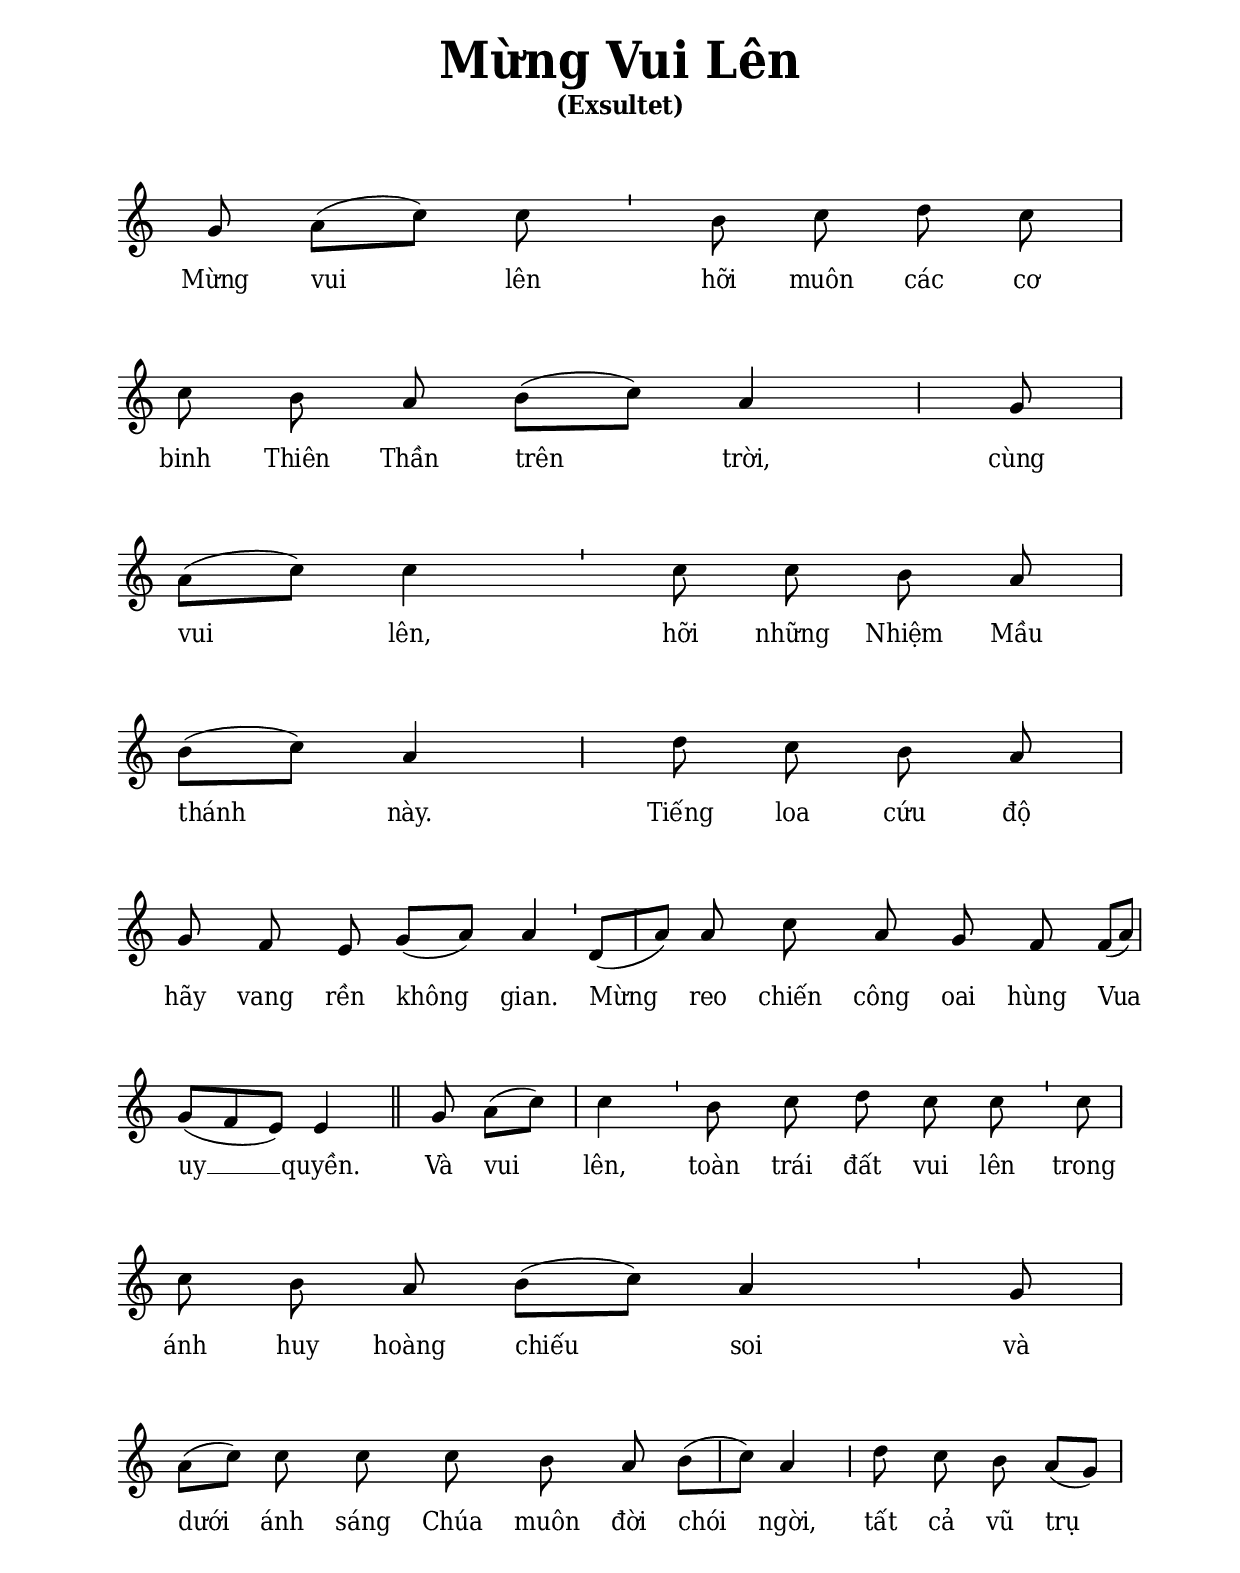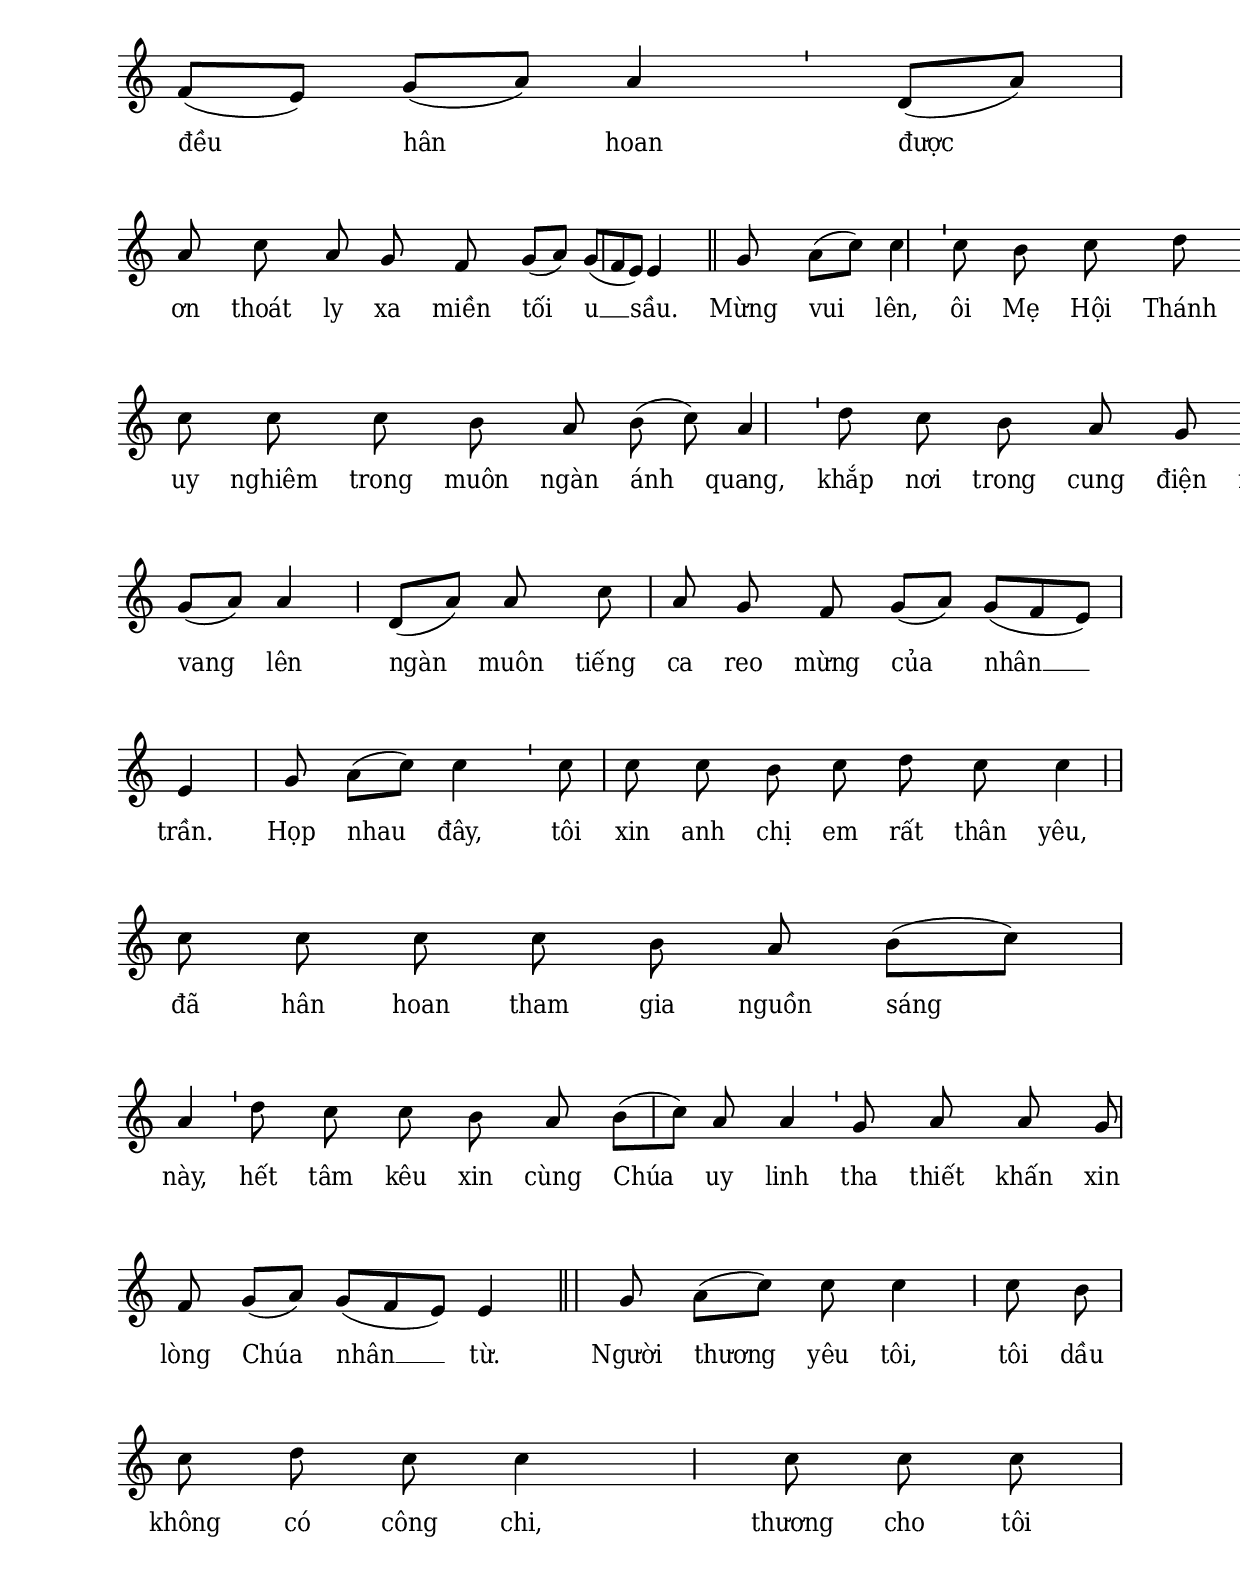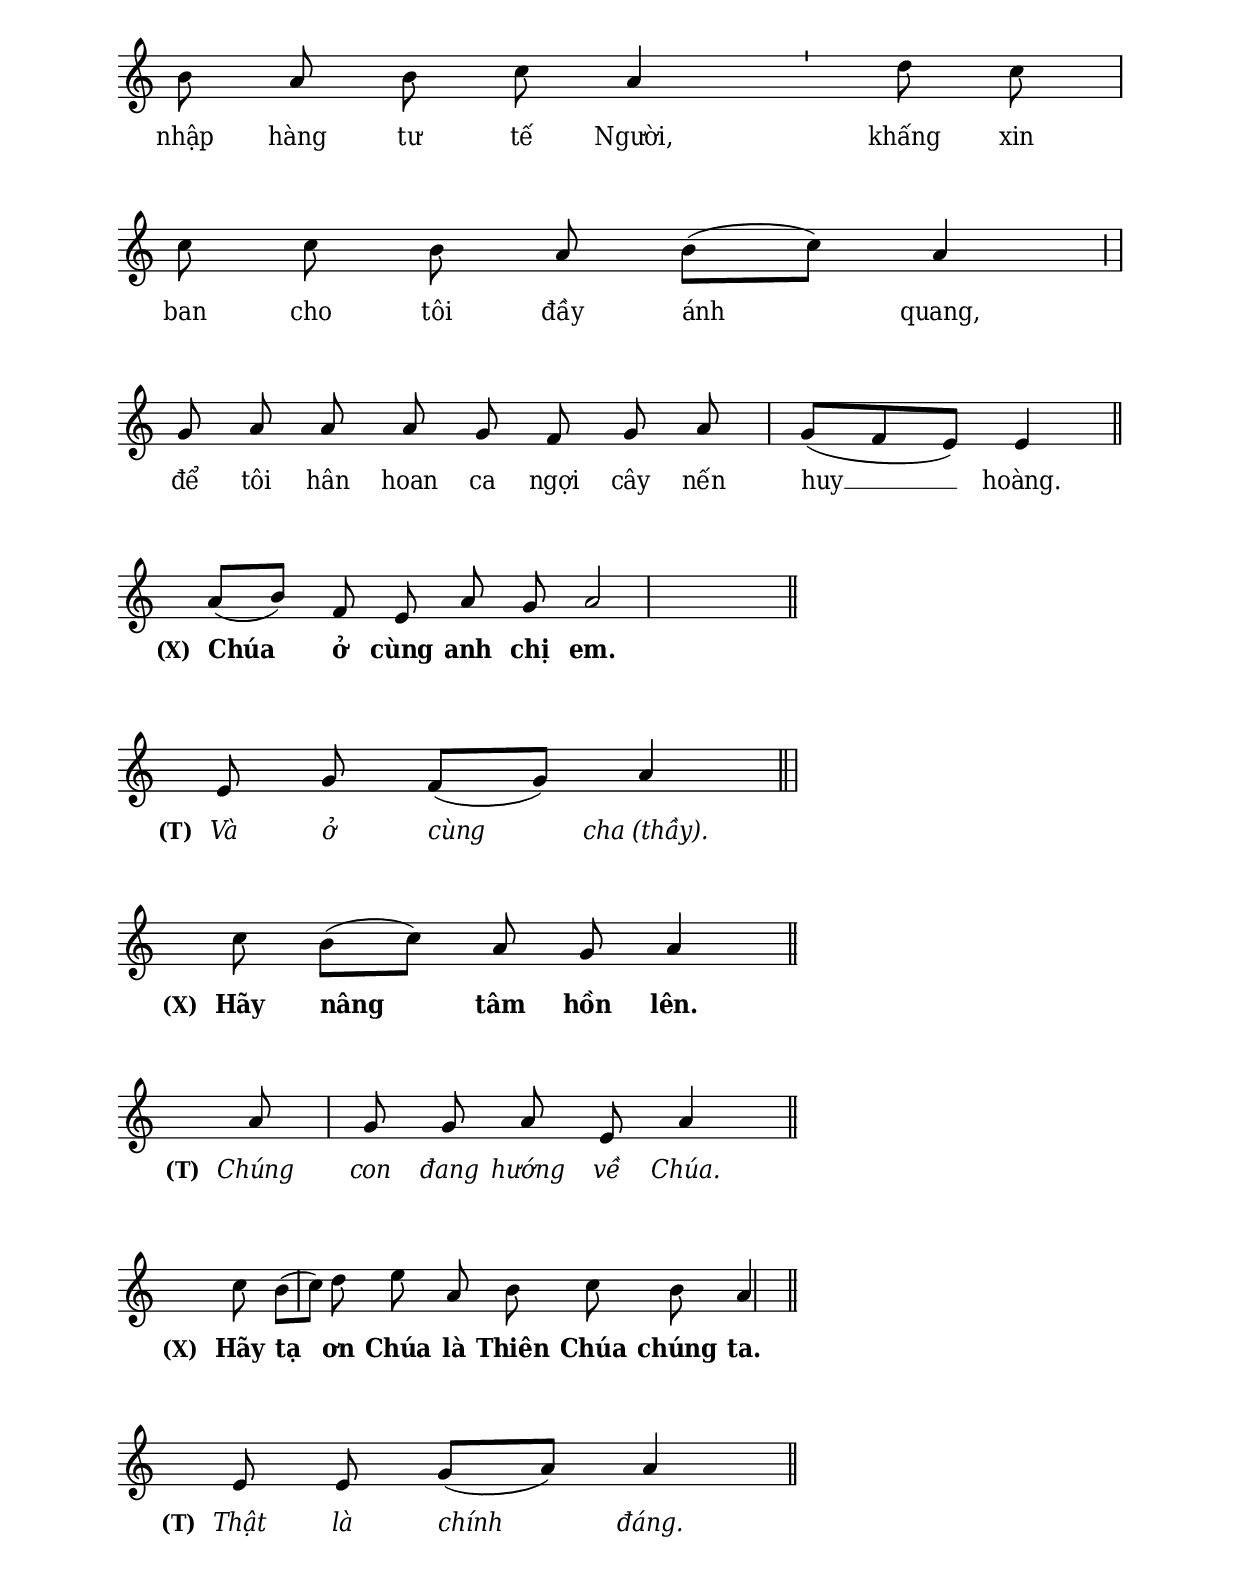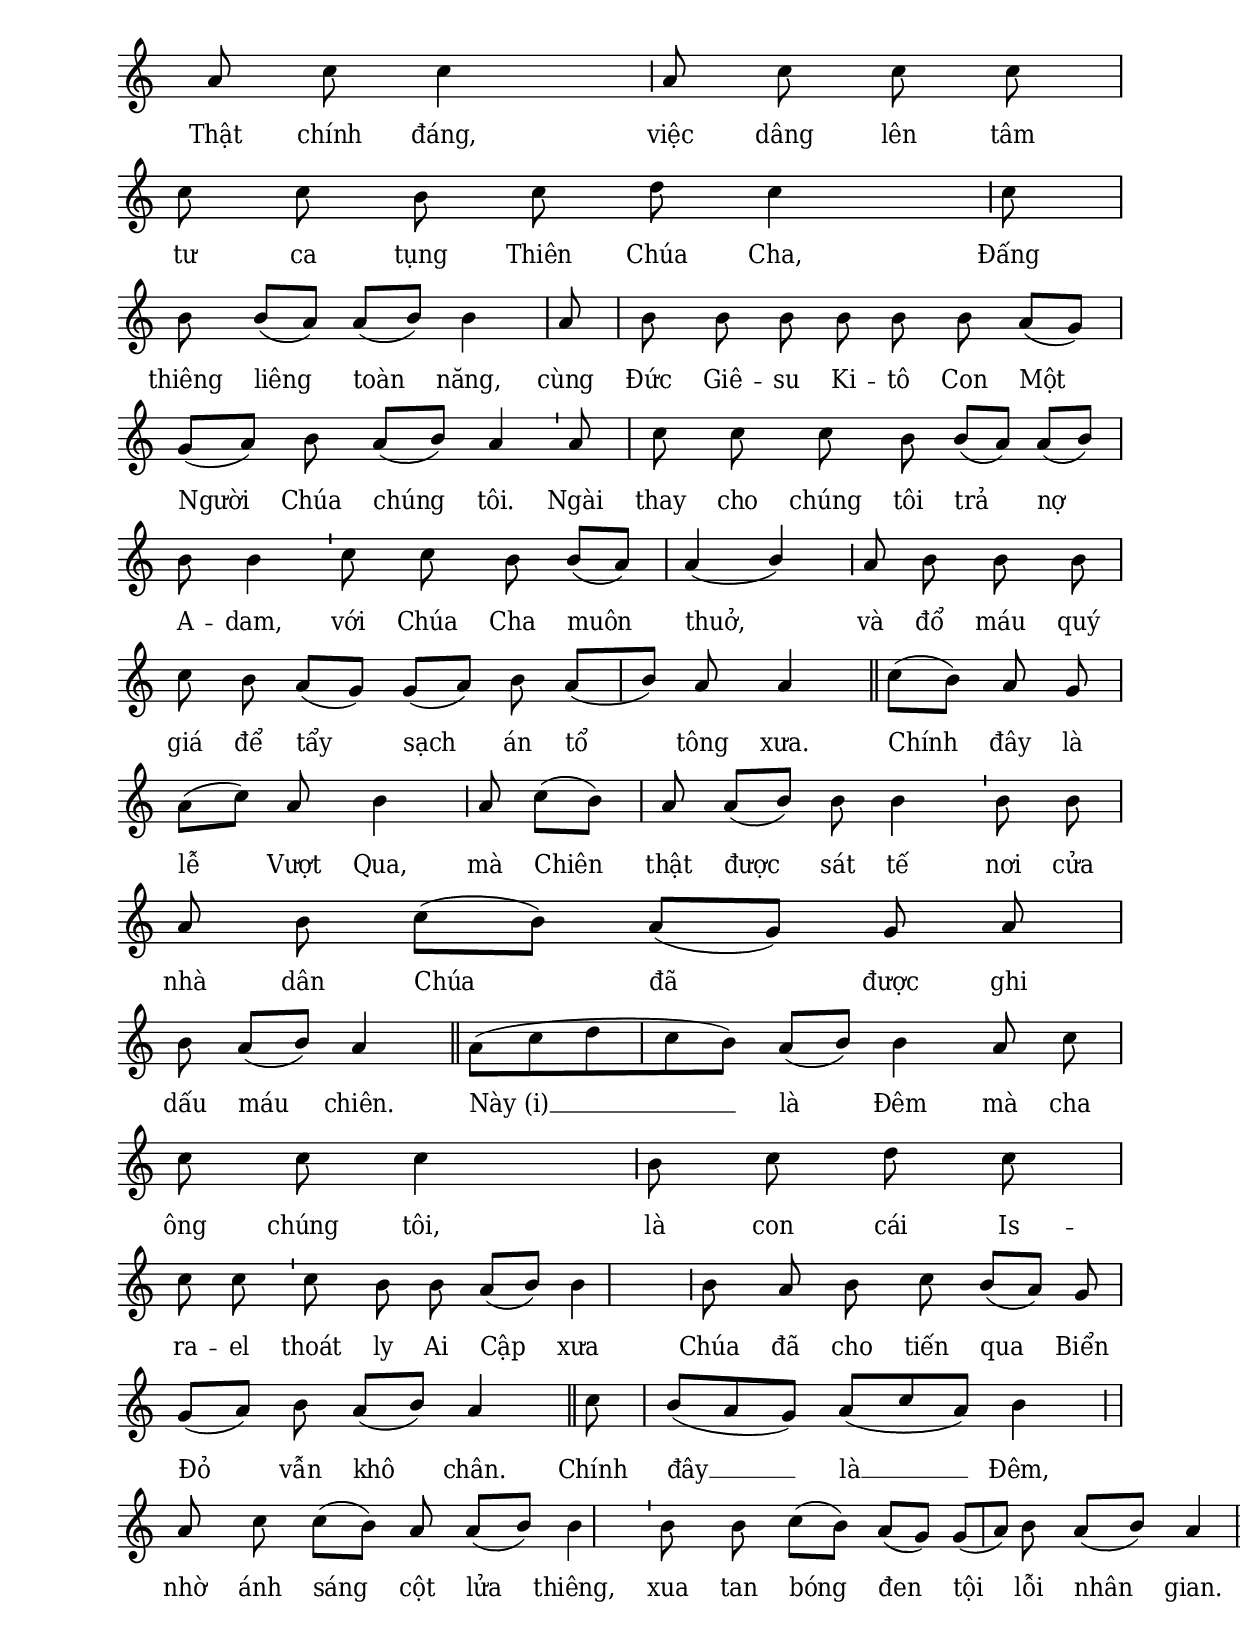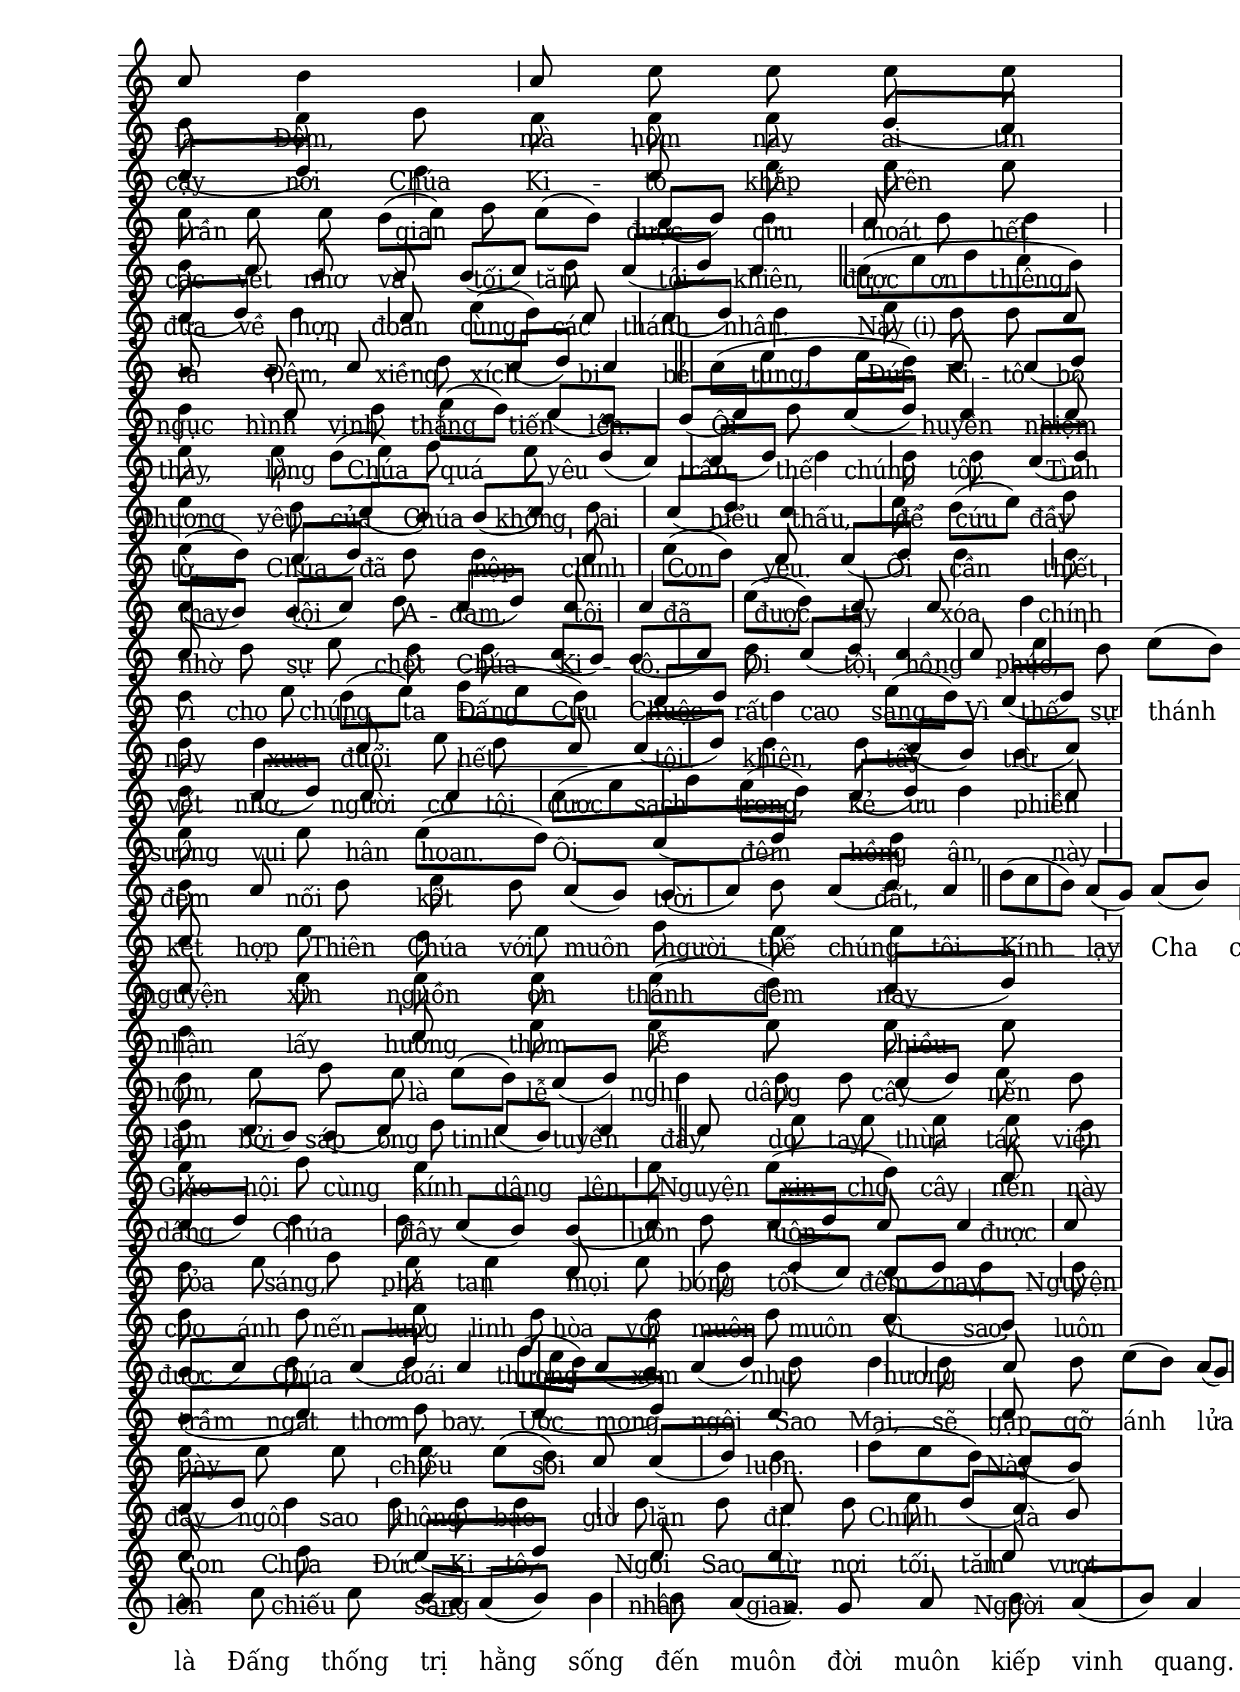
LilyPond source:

% Cài đặt chung
\version "2.22.1"
\include "english.ly"
%\include "gregorian.ly"

\header {
  title = \markup { \fontsize #3 "Mừng Vui Lên" }
  subtitle = "(Exsultet)"
  %composer = " "
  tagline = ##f
}

divisioMinima = {
  \once \override BreathingSign.stencil = #ly:breathing-sign::divisio-minima
  \once \override BreathingSign.minimum-X-extent = #'(-1.0 . 0.0)
  \once \override BreathingSign.minimum-Y-extent = #'(-2.5 . 2.5)
  \breathe
}
divisioMaior = {
  \once \override BreathingSign.stencil = #ly:breathing-sign::divisio-maior
  \once \override BreathingSign.Y-offset = #0
  \once \override BreathingSign.minimum-X-extent = #'(-1.0 . 0.0)
  \once \override BreathingSign.minimum-Y-extent = #'(-2.5 . 2.5)
  \breathe
}
divisioMaxima = {
  \once \override BreathingSign.stencil = #ly:breathing-sign::divisio-maxima
  \once \override BreathingSign.Y-offset = #0
  \once \override BreathingSign.minimum-X-extent = #'(-1.0 . 0.0)
  \once \override BreathingSign.minimum-Y-extent = #'(-2.5 . 2.5)
  \breathe
}
finalis = {
  \once \override BreathingSign.stencil = #ly:breathing-sign::finalis
  \once \override BreathingSign.Y-offset = #0
  \once \override BreathingSign.minimum-X-extent = #'(-1.0 . 0.0)
  \once \override BreathingSign.minimum-Y-extent = #'(-2.5 . 2.5)
  \breathe
}

% Nhạc điệp khúc
nhacDiepKhucMot = \relative c'' {
  \autoBeamOff
  g8 a ([c]) c \divisioMinima b c d c c b a b ([c]) a4 \divisioMaior
  g8 a ([c]) c4 \divisioMinima c8 c b a b ([c]) a4 \divisioMaior
  d8 c b a g f e g ([a]) a4 \divisioMinima
  d,8 ([a']) a c a g f f ([a]) g8 ([f e]) e4 \finalis
  g8 a ([c]) c4 \divisioMinima b8 c d c c \divisioMinima
  c c b a b ([c]) a4 \divisioMinima
  g8 a ([c]) c c c b a b ([c]) a4 \divisioMaior
  d8 c b a ([g]) f ([e]) g ([a]) a4 \divisioMinima
  d,8 ([a']) a c a g f g ([a]) g ([f e]) e4 \finalis
  g8 a ([c]) c4 \divisioMinima c8 b c d c c4 \divisioMinima
  c8 c c b a b (c) a4 \divisioMinima
  d8 c b a g f e g ([a]) a4 \divisioMaior
  d,8 ([a']) a c a g f g ([a]) g ([f e]) e4 \divisioMaxima
  g8 a ([c]) c4 \divisioMinima c8 c c b c d c c4 \divisioMaior
  c8 c c c b a b ([c]) a4 \divisioMinima
  d8 c c b a b ([c]) a a4 \divisioMinima
  g8 a a g f g ([a]) g ([f e]) e4 \finalis
  g8 a ([c]) c c4 \divisioMaior
  c8 b c d c c4 \divisioMaior
  c8 c c b a b c a4 \divisioMinima
  d8 c c c b a b ([c]) a4 \divisioMaior
  g8 a a a g f g a g ([f e]) e4 \finalis \break
}

nhacDiepKhucHai = \relative c'' {
  \autoBeamOff
  a8 _([b]) f e a g a2 \finalis \break
  <>^\markup { \halign #30 " " }
  e8 g f ([g]) a4 \finalis \break
  <>^\markup { \halign #35 " " }
  c8 b ([c]) a g a4 \finalis \break
  <>^\markup { \halign #40 " " }
  a8 g g a e a4 \finalis \break
  <>^\markup { \halign #35 " " }
  c8 b ([c]) d e a, b c b a4 \finalis \break \noPageBreak
  <>^\markup { \halign #35 " " }
  e8 e g ([a]) a4 \finalis \break \pageBreak
}

nhacDiepKhucBa = \relative c'' {
  \autoBeamOff
  a8 c c4 \divisioMaior
  a8 c c c c c b c d c4 \divisioMaior
  c8 b b ([a]) a ([b]) b4 \divisioMaxima
  a8 b b b b b b a ([g]) g ([a]) b a ([b]) a4 \divisioMinima
  a8 c c c b b ([a]) a ([b]) b b4 \divisioMinima
  c8 c b b ([a]) a4 (\once \stemUp b) \divisioMaior
  a8 b b b c b a ([g]) g ([a]) b a ([b]) a a4 \finalis
  c8 ([b]) a g a ([c]) a b4 \divisioMaior
  a8 c ([b]) a a ([b]) b b4 \divisioMinima
  b8 b a b c ([b]) a ([g]) g a b a ([b]) a4 \finalis
  a8 ([c d c b]) a ([b]) b4 a8 c c c c4 \divisioMaior
  b8 c d c c c \divisioMinima
  c b b a ([b]) b4 \divisioMaior
  b8 a b c b ([a]) g g ([a]) b a ([b]) a4 \finalis
  c8 b ([a g]) a ([c a]) b4 \divisioMaior
  a8 c c ([b]) a a ([b]) b4 \divisioMinima
  b8 b c ([b]) a ([g]) g ([a]) b a ([b]) a4 \finalis
  c8 ([b]) a b4 \divisioMaior
  a8 c c c c b c d c c c b ([a]) a ([b]) b4 \divisioMinima
  a8 c c c c c c b ([c]) d c ([b]) a ([b]) b4 \divisioMaior
  a8 b b4 \divisioMaior
  b8 a g g g ([a]) b a ([b]) a4 \finalis
  a8 ([c d c b]) a ([b]) b4 \divisioMaior
  a8 c ([b]) a a ([b]) b4 \divisioMinima
  c8 b b a g g \divisioMinima
  a b a ([b]) a4 \finalis
  a8 ([c d c b]) a a ([b]) b4 \divisioMinima
  a8 b c ([b]) a ([g]) g ([a]) b a ([b]) a4 \divisioMaxima
  a8 c c b ([c]) d c b ([a]) a ([b]) b4 \divisioMaior
  b8 b a ([b]) c4 \divisioMinima
  b8 a ([g]) g ([a]) b a ([b]) a4 \divisioMaxima
  c8 b ([c]) d c ([b]) a ([b]) b b4 \divisioMinima
  a8 c ([b]) a a ([b]) b4 \divisioMaior
  b8 a ([g]) g ([a]) b a ([b]) a a4 \divisioMaxima
  c8 ([b]) a a b4 \divisioMinima
  a8 b c b b a ([g]) g ([a]) b a ([b]) a4 \divisioMaxima
  a8 c4 \divisioMinima
  b8 c ([b]) a a ([b]) b b4 c8 b ([c]) d ([c b]) a ([b]) b4 \divisioMinima
  c8 ([b]) a ([b]) b b4 \divisioMinima
  a8 c b a a ([b]) b4 b8 a ([g]) g ([a]) b a ([b]) a a4 \divisioMaxima
  a8 ([c d]) c ([b]) a ([b]) b4 \divisioMaxima
  a8 c c c ([b]) a ([b]) b4 \divisioMaior
  b8 a b c b a ([g]) g ([a]) b a ([b]) a4 \finalis
  d8 ([c b]) a ([g]) a ([b]) b b4 a8 c b c d c c4 \divisioMinima
  a8 c c c c ([b]) a ([b]) b4 \divisioMinima
  a8 c c c c c b c d c c ([b]) a ([b]) b4 \divisioMinima
  b8 b a ([b]) c b b a ([g]) g ([a]) b a ([g]) a4 \finalis
  a8 c c c c b c d c4 \divisioMaior
  c8 c ([b]) a a ([b]) b4 \divisioMaior
  b8 a ([g]) g ([a]) b a ([b]) a a4 \divisioMaxima
  a8 b c d c c4a8 c b b ([a]) a ([b]) b4 \divisioMaior
  b8 b b c b b b a ([g]) g ([a]) b a ([b]) a4
  d8 ([c b]) a ([g]) a ([b]) b b4 \divisioMaior
  b8 a b c ([b]) a ([g]) g ([a]) b a ([b]) a4 \divisioMaxima
  a8 c c c c c ([b]) a a ([b]) b4 \divisioMaior
  d8 ([c b]) a ([g]) a ([b]) b4 \divisioMinima
  b8 b b4 \divisioMaior
  b8 b a b c b ([a]) g a b a ([b]) a a4 \divisioMaxima
  a8 a c c b ([a]) a ([b]) b4 \divisioMaior
  b8 a ([g]) g a b a ([b]) a4 \finalis
  g8 g4 ([a]) \bar "||"
}

% Lời điệp khúc
loiDiepKhucMot = \lyricmode {
  Mừng vui lên hỡi muôn các cơ binh Thiên Thần trên trời,
  cùng vui lên, hỡi những Nhiệm Mầu thánh này.
  Tiếng loa cứu độ hãy vang rền không gian.
  Mừng reo chiến công oai hùng Vua uy __ quyền.
  Và vui lên, toàn trái đất vui lên trong ánh huy hoàng chiếu soi
  và dưới ánh sáng Chúa muôn đời chói ngời,
  tất cả vũ trụ đều hân hoan được ơn thoát ly xa miền tối u __ sầu.
  Mừng vui lên, ôi Mẹ Hội Thánh vui lên, uy nghiêm trong muôn ngàn ánh quang,
  khắp nơi trong cung điện này hòa vang lên ngàn muôn tiếng ca reo mừng của nhân __ trần.
  Họp nhau đây, tôi xin anh chị em rất thân yêu, đã hân hoan tham gia nguồn sáng này,
  hết tâm kêu xin cùng Chúa uy linh tha thiết khấn xin lòng Chúa nhân __ từ.
  Người thương yêu tôi, tôi dầu không có công chi, thương cho tôi nhập hàng tư tế Người,
  khấng xin ban cho tôi đầy ánh quang, để tôi hân hoan ca ngợi cây nến huy __ hoàng.
}

loiDiepKhucHai = \lyricmode {
  \override Lyrics.LyricText.font-series = #'bold
  \set stanza = #"(X) "
  Chúa ở cùng anh chị em.
  \revert Lyrics.LyricText.font-series
  \override LyricText.font-shape = #'italic
  \set stanza = #"(T) "
  Và ở cùng "cha (thầy)."
  \revert Lyrics.LyricText.font-shape
  \override Lyrics.LyricText.font-series = #'bold
  \set stanza = #"(X) "
  Hãy nâng tâm hồn lên.
  \revert Lyrics.LyricText.font-series
  \override LyricText.font-shape = #'italic
  \set stanza = #"(T) "
  Chúng con đang hướng về Chúa.
  \revert Lyrics.LyricText.font-shape
  \override Lyrics.LyricText.font-series = #'bold
  \set stanza = #"(X) "
  Hãy tạ ơn Chúa là Thiên Chúa chúng ta.
  \revert Lyrics.LyricText.font-series
  \override LyricText.font-shape = #'italic
  \set stanza = #"(T) "
  Thật là chính đáng.
}

loiDiepKhucBa = \lyricmode {
  Thật chính đáng, việc dâng lên tâm tư ca tụng Thiên Chúa Cha,
  Đấng thiêng liêng toàn năng,
  cùng Đức Giê -- su Ki -- tô Con Một Người Chúa chúng tôi.
  Ngài thay cho chúng tôi trả nợ A -- dam,
  với Chúa Cha muôn thuở,
  và đổ máu quý giá để tẩy sạch án tổ tông xưa.
  Chính đây là lễ Vượt Qua, mà Chiên thật được sát tế
  nơi cửa nhà dân Chúa đã được ghi dấu máu chiên.
  "Này (i)" __ là Đêm mà cha ông chúng tôi,
  là con cái Is -- ra -- el thoát ly Ai Cập xưa
  Chúa đã cho tiến qua Biển Đỏ vẫn khô chân.
  Chính đây __ là __ Đêm, nhờ ánh sáng cột lửa thiêng,
  xua tan bóng đen tội lỗi nhân gian.
  Đây là Đêm, mà hôm nay ai tin cậy nơi Chúa Ki -- tô khắp trên trần gian
  được cứu thoát hết các vết nhơ và tối tăm tội khiên,
  được ơn thiêng, đưa về hợp đoàn cùng các thánh nhân.
  "Này (i)" __ là Đêm, xiềng xích bị bẻ tung,
  Đức Ki -- tô bỏ ngục hình vinh thắng tiến lên.
  Ôi __ huyền nhiệm thay,
  lòng Chúa quá yêu trần thế chúng tôi.
  Tình thương yêu của Chúa không ai hiểu thấu,
  để cứu đầy tờ, Chúa đã nộp chính Con yêu.
  Ôi cần thiết thay tội A -- dam,
  tội đã được tẩy xóa chính nhờ sự chết Chúa Ki -- tô.
  Ôi tội hồng phúc, vì cho chúng ta Đấng Cứu Chuộc rất cao sang.
  Vì thế sự thánh thiện của đêm nay xua đuổi hết __ tội khiên,
  tẩy trừ vết nhơ, người có tội được sạch trong,
  kẻ ưu phiền sướng vui hân hoan.
  Ôi __ đêm hồng ân, này đêm nối kết trời đất,
  kết hợp Thiên Chúa với muôn người thế chúng tôi.
  Kính __ lạy Cha chí thánh,
  nguyện xin nguồn ơn thánh đêm nay nhận lấy hương thơm lễ chiều hôm,
  là lễ nghi dâng cây nến làm bởi sáp ong tinh tuyền đây,
  do tay thừa tác viên Giáo hội cùng kính dâng lên.
  Nguyện xin cho cây nến này dâng Chúa đây luôn luôn được tỏa sáng,
  phá tan mọi bóng tối đêm nay.
  Nguyện cho ánh nến lung linh hòa với muôn muôn vì sao,
  luôn được Chúa đoái thương
  xem như hương trầm ngát thơm bay.
  Ước __ mong ngôi Sao Mai, sẽ gặp gỡ ánh lửa này chiếu soi luôn.
  Này đây ngôi sao không bao giờ lặn đi.
  Chính __ là Con Chúa Đức Ki -- tô,
  Ngôi Sao từ nơi tối tăm vượt lên chiếu sáng nhân gian.
  Người là Đấng thống trị hằng sống đến muôn đời muôn kiếp vinh quang.
  A -- men.
}

% Dàn trang
\paper {
  #(set-paper-size "a4")
  top-margin = 15\mm
  bottom-margin = 15\mm
  left-margin = 20\mm
  right-margin = 20\mm
  indent = #0
  #(define fonts
	 (make-pango-font-tree "DejaVu Serif Condensed"
	 		       "DejaVu Serif Condensed"
			       "DejaVu Serif Condensed"
			       (/ 20 20)))
  system-system-spacing = #'((basic-distance . 12)
                             (minimum-distance . 12.5)
                             (padding . 1))
  score-system-spacing = #'((basic-distance . 12)
                             (minimum-distance . 12.5)
                             (padding . 1))
  page-count = 5
  print-page-number = ##f
}

% Thiết lập tông nhịp
TongNhip = { \key c \major }

\score {
  \new ChoirStaff <<
    \new Staff = chorus <<
      \new Voice = "sopranos" {
        \TongNhip \nhacDiepKhucMot
      }
    >>
    \new Lyrics \with {
          \override VerticalAxisGroup.
            nonstaff-relatedstaff-spacing.padding = #1.5
          \override VerticalAxisGroup.
            nonstaff-unrelatedstaff-spacing.padding = #1.5
        }
        \lyricsto sopranos \loiDiepKhucMot
  >>
  \layout {
    \override Staff.TimeSignature.transparent = ##t
    %\override Lyrics.LyricText.font-size = #+2
    \override Lyrics.LyricSpace.minimum-distance = #3
    \override Score.BarNumber.break-visibility = ##(#f #f #f)
    \override Score.SpacingSpanner.uniform-stretching = ##t
    %\override Score.SpacingSpanner packed-spacing = ##t
    \override LyricHyphen.minimum-distance = #3
    \set Score.defaultBarType = ""
    \set Score.barAlways = ##t
    ragged-last = ##f
  }
}

%\markup { \vspace #0.5 }

\score {
  \new ChoirStaff <<
    \new Staff = chorus <<
      \new Voice = "sopranos" {
        \TongNhip \nhacDiepKhucHai
      }
    >>
    \new Lyrics \with {
          \override VerticalAxisGroup.
            nonstaff-relatedstaff-spacing.padding = #1.5
          \override VerticalAxisGroup.
            nonstaff-unrelatedstaff-spacing.padding = #1.5
        }
        \lyricsto sopranos \loiDiepKhucHai
  >>
  \layout {
    \override Staff.TimeSignature.transparent = ##t
    %\override Lyrics.LyricText.font-size = #+2
    \override Lyrics.LyricSpace.minimum-distance = #1
    \override Score.BarNumber.break-visibility = ##(#f #f #f)
    \override Score.SpacingSpanner.uniform-stretching = ##t
    %\override Score.SpacingSpanner packed-spacing = ##t
    \override LyricHyphen.minimum-distance = #3
    \set Score.defaultBarType = ""
    \set Score.barAlways = ##t
    line-width = 115
    ragged-right = ##f
    ragged-last = ##f
    indent = 0
  }
}

\score {
  \new ChoirStaff <<
    \new Staff = chorus <<
      \new Voice = "sopranos" {
        \TongNhip \nhacDiepKhucBa
      }
    >>
    \new Lyrics \with {
          \override VerticalAxisGroup.
            nonstaff-relatedstaff-spacing.padding = #1.5
          \override VerticalAxisGroup.
            nonstaff-unrelatedstaff-spacing.padding = #1.5
        }
        \lyricsto sopranos \loiDiepKhucBa
  >>
  \layout {
    \override Staff.TimeSignature.transparent = ##t
    %\override Lyrics.LyricText.font-size = #+2
    \override Lyrics.LyricSpace.minimum-distance = #3
    \override Score.BarNumber.break-visibility = ##(#f #f #f)
    %\override Score.SpacingSpanner.uniform-stretching = ##t
    %\override Score.SpacingSpanner packed-spacing = ##t
    \override LyricHyphen.minimum-distance = #3
    \set Score.defaultBarType = ""
    \set Score.barAlways = ##t
    ragged-last = ##f
  }
}
